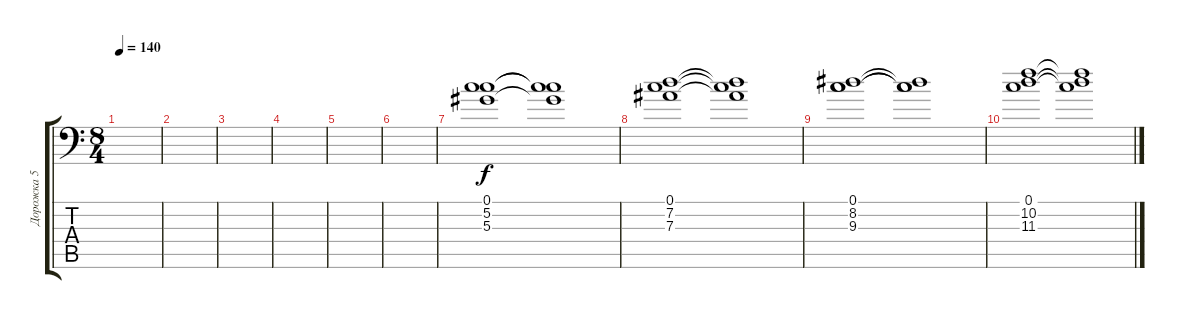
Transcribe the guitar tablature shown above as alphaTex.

\track ("Дорожка 5" "Дорожка 5") {instrument distortionguitar}
\staff {score tabs}
\tuning (C4 G3 Eb3 Bb2 F2 G1) {hide}
\ts (8 4)
\tempo 140
\clef f4
\ks c
|
|
|
|
|
|
(0.1 5.2 5.3).1{volume 6} (0.1{t} 5.2{t} 5.3{t}).1 |
(0.1 7.2 7.3).1 (0.1{t} 7.2{t} 7.3{t}).1 |
(0.1 8.2 9.3).1 (0.1{t} 8.2{t} 9.3{t}).1 |
(0.1 10.2 11.3).1 (0.1{t} 10.2{t} 11.3{t}).1
